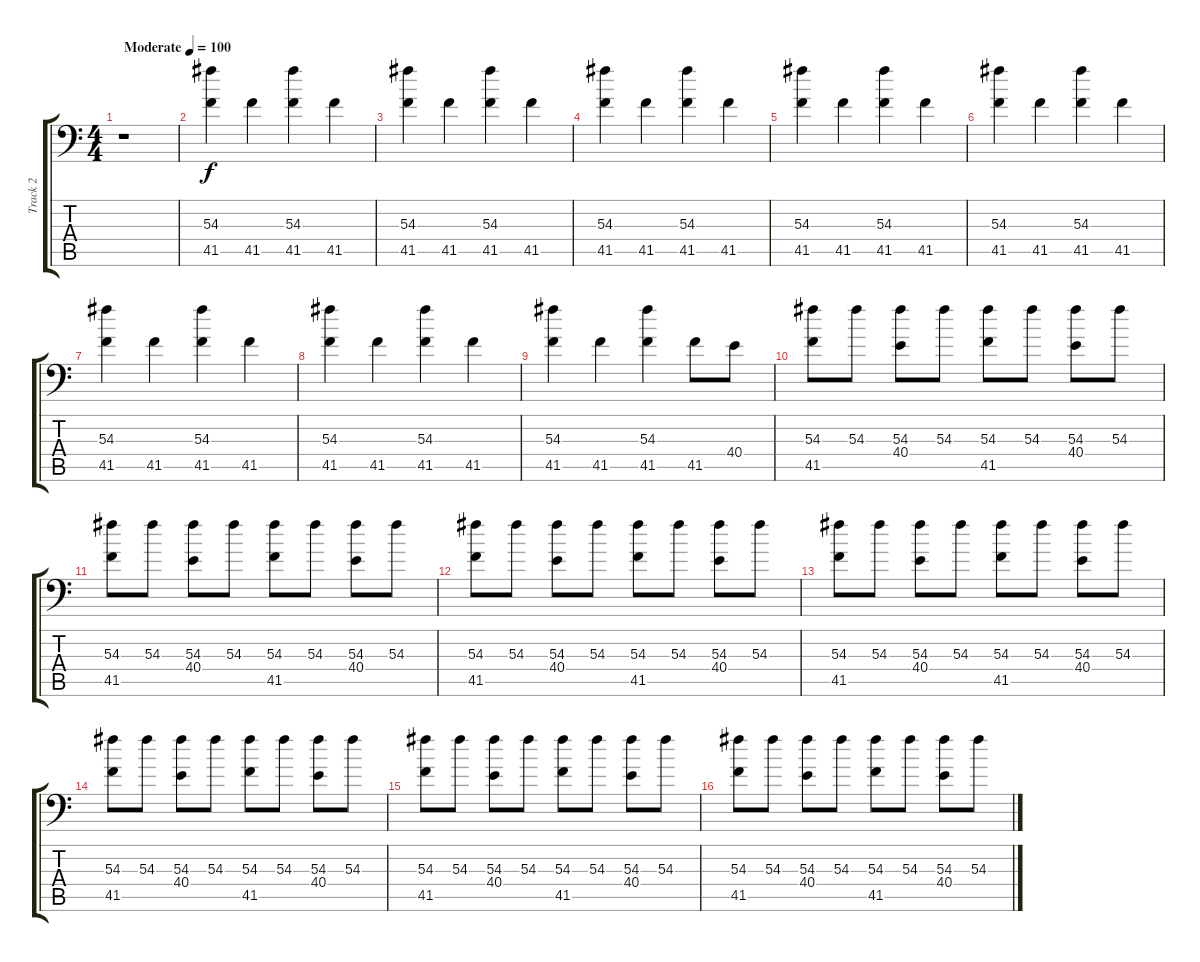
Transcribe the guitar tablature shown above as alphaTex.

\track ("Track 2" "Track 2") {instrument acousticgrandpiano}
\staff {score tabs}
\tuning (C-1 C-1 C-1 C-1 C-1 C-1) {hide}
\ts (4 4)
\tempo (100 "Moderate")
\clef f4
\ks c
r.1{dy f instrument acousticgrandpiano} |
(54.3 41.5).4 41.5.4 (54.3 41.5).4 41.5.4 |
(54.3 41.5).4 41.5.4 (54.3 41.5).4 41.5.4 |
(54.3 41.5).4 41.5.4 (54.3 41.5).4 41.5.4 |
(54.3 41.5).4 41.5.4 (54.3 41.5).4 41.5.4 |
(54.3 41.5).4 41.5.4 (54.3 41.5).4 41.5.4 |
(54.3 41.5).4 41.5.4 (54.3 41.5).4 41.5.4 |
(54.3 41.5).4 41.5.4 (54.3 41.5).4 41.5.4 |
(54.3 41.5).4 41.5.4 (54.3 41.5).4 41.5.8 40.4.8 |
(54.3 41.5).8 54.3.8 (54.3 40.4).8 54.3.8 (54.3 41.5).8 54.3.8 (54.3 40.4).8 54.3.8 |
(54.3 41.5).8 54.3.8 (54.3 40.4).8 54.3.8 (54.3 41.5).8 54.3.8 (54.3 40.4).8 54.3.8 |
(54.3 41.5).8 54.3.8 (54.3 40.4).8 54.3.8 (54.3 41.5).8 54.3.8 (54.3 40.4).8 54.3.8 |
(54.3 41.5).8 54.3.8 (54.3 40.4).8 54.3.8 (54.3 41.5).8 54.3.8 (54.3 40.4).8 54.3.8 |
(54.3 41.5).8 54.3.8 (54.3 40.4).8 54.3.8 (54.3 41.5).8 54.3.8 (54.3 40.4).8 54.3.8 |
(54.3 41.5).8 54.3.8 (54.3 40.4).8 54.3.8 (54.3 41.5).8 54.3.8 (54.3 40.4).8 54.3.8 |
(54.3 41.5).8 54.3.8 (54.3 40.4).8 54.3.8 (54.3 41.5).8 54.3.8 (54.3 40.4).8 54.3.8
